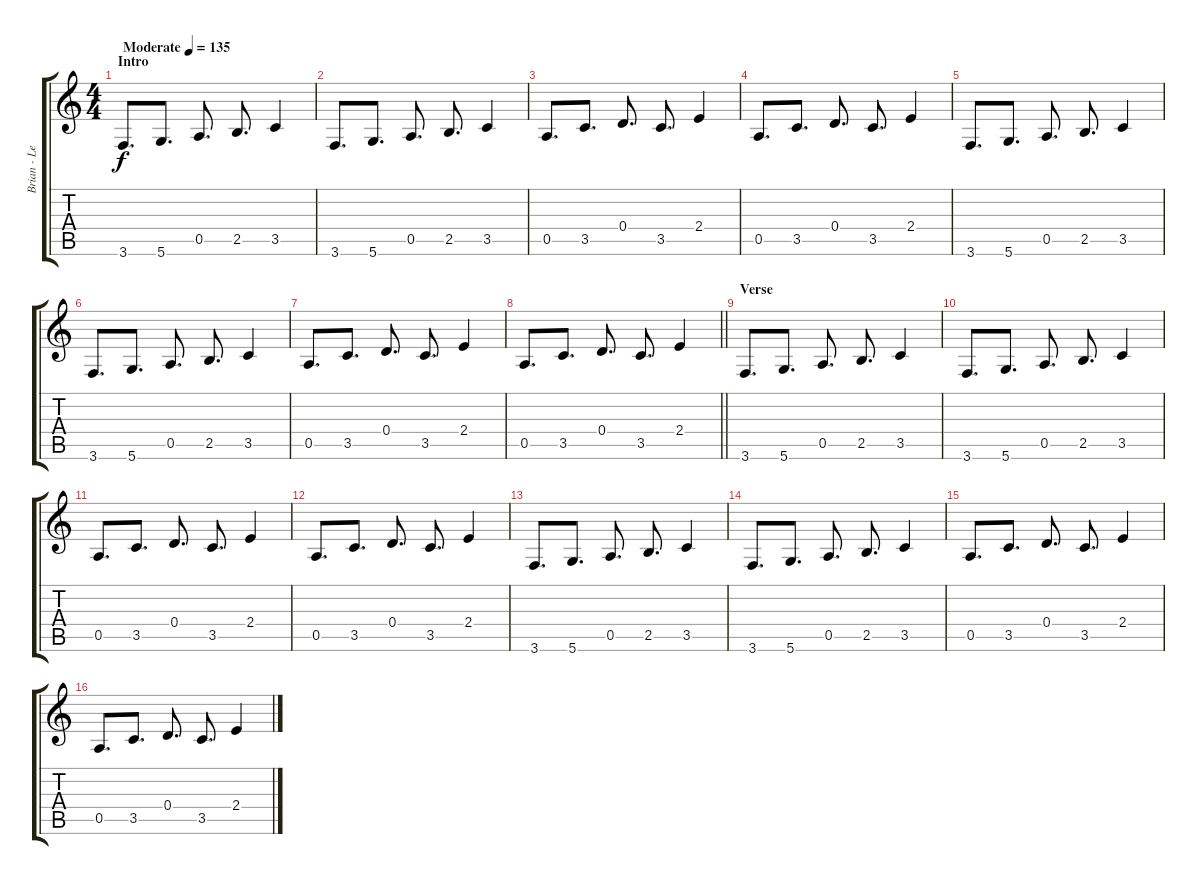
\track ("Brian - Lead Guitar" "Brian - Le") {instrument electricguitarjazz}
\staff {score tabs}
\tuning (E4 B3 G3 D3 A2 D2) {hide}
\ts (4 4)
\section ("" "Intro")
\tempo (135 "Moderate")
\clef g2
\ks c
3.6.8{d dy f instrument electricguitarjazz} 5.6.8{d} 0.5.8{d} 2.5.8{d} 3.5.4 |
3.6.8{d} 5.6.8{d} 0.5.8{d} 2.5.8{d} 3.5.4 |
0.5.8{d} 3.5.8{d} 0.4.8{d} 3.5.8{d} 2.4.4 |
0.5.8{d} 3.5.8{d} 0.4.8{d} 3.5.8{d} 2.4.4 |
3.6.8{d} 5.6.8{d} 0.5.8{d} 2.5.8{d} 3.5.4 |
3.6.8{d} 5.6.8{d} 0.5.8{d} 2.5.8{d} 3.5.4 |
0.5.8{d} 3.5.8{d} 0.4.8{d} 3.5.8{d} 2.4.4 |
\barLineRight lightlight
0.5.8{d} 3.5.8{d} 0.4.8{d} 3.5.8{d} 2.4.4 |
\section ("" "Verse")
3.6.8{d} 5.6.8{d} 0.5.8{d} 2.5.8{d} 3.5.4 |
3.6.8{d} 5.6.8{d} 0.5.8{d} 2.5.8{d} 3.5.4 |
0.5.8{d} 3.5.8{d} 0.4.8{d} 3.5.8{d} 2.4.4 |
0.5.8{d} 3.5.8{d} 0.4.8{d} 3.5.8{d} 2.4.4 |
3.6.8{d} 5.6.8{d} 0.5.8{d} 2.5.8{d} 3.5.4 |
3.6.8{d} 5.6.8{d} 0.5.8{d} 2.5.8{d} 3.5.4 |
0.5.8{d} 3.5.8{d} 0.4.8{d} 3.5.8{d} 2.4.4 |
0.5.8{d} 3.5.8{d} 0.4.8{d} 3.5.8{d} 2.4.4
